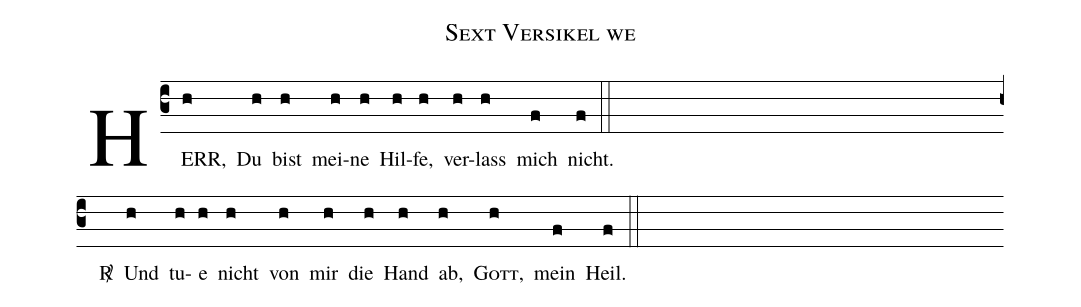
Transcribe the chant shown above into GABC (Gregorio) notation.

name: Sext Versikel we;
%%
(c3) HERR,(h) Du(h) bist(h) mei(h)ne(h) Hil(h)fe,(h) ver(h)lass(h) mich(f) nicht.(f) (::Z)
<v>\Rbar{}</v>() Und(h) tu(h)e(h) nicht(h) von(h) mir(h) die(h) Hand(h) ab,(h) <sc>Gott</sc>,(h) mein(f) Heil.(f) (::)
